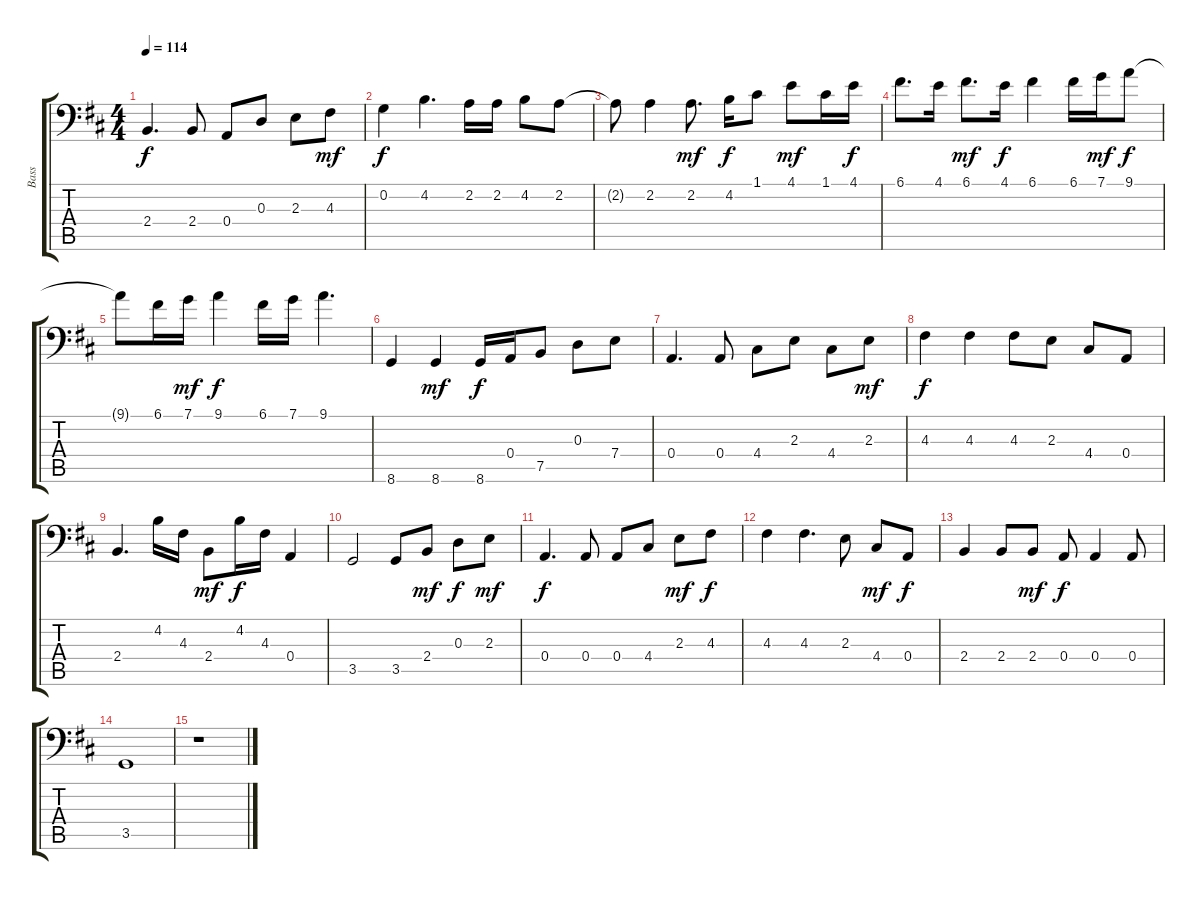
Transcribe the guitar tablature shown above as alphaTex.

\track ("Bass" "Bass") {instrument electricbassfinger}
\staff {score tabs}
\tuning (C3 G2 D2 A1 E1 B0) {hide}
\ts (4 4)
\tempo 114
\clef f4
\ks d
2.4.4{d dy f} 2.4.8 0.4.8 0.3.8 2.3.8 4.3.8{dy mf} |
0.2.4{dy f} 4.2.4{d} 2.2.16 2.2.16 4.2.8 2.2.8 |
2.2{t}.8 2.2.4 2.2.8{d dy mf} 4.2.16{dy f} 1.1.8 4.1.8{dy mf} 1.1.16 4.1.16{dy f} |
6.1.8{d} 4.1.16 6.1.8{d dy mf} 4.1.16{dy f} 6.1.4 6.1.16 7.1.16{dy mf} 9.1.8{dy f} |
9.1{t}.8 6.1.16 7.1.16{dy mf} 9.1.4{dy f} 6.1.16 7.1.16 9.1.4{d} |
8.6.4 8.6.4{dy mf} 8.6.16{dy f} 0.4.16 7.5.8 0.3.8 7.4.8 |
0.4.4{d} 0.4.8 4.4.8 2.3.8 4.4.8 2.3.8{dy mf} |
4.3.4{dy f} 4.3.4 4.3.8 2.3.8 4.4.8 0.4.8 |
2.4.4{d} 4.2.16 4.3.16 2.4.8{dy mf} 4.2.16{dy f} 4.3.16 0.4.4 |
3.5.2 3.5.8 2.4.8{dy mf} 0.3.8{dy f} 2.3.8{dy mf} |
0.4.4{d dy f} 0.4.8 0.4.8 4.4.8 2.3.8{dy mf} 4.3.8{dy f} |
4.3.4 4.3.4{d} 2.3.8 4.4.8{dy mf} 0.4.8{dy f} |
2.4.4 2.4.8 2.4.8{dy mf} 0.4.8{dy f} 0.4.4 0.4.8 |
3.5.1 |
r.1
